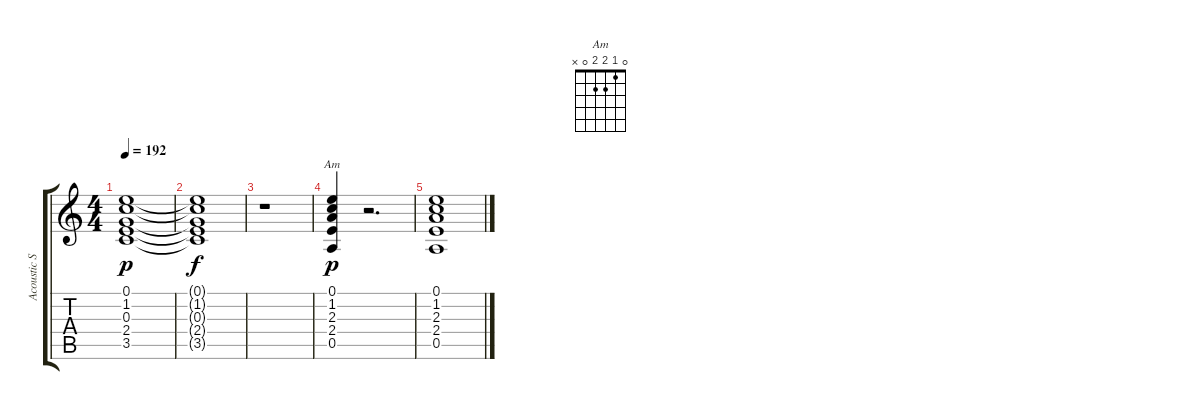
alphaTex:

\track ("Acoustic Steel Stg. 1" "Acoustic S") {instrument acousticguitarsteel}
\staff {score tabs}
\tuning (E4 B3 G3 D3 A2 E2) {hide}
\chord ("Am" 0 1 2 2 0 x)
\ts (4 4)
\tempo 192
\clef g2
\ks c
(0.1 1.2 0.3 2.4 3.5).1{dy p} |
(0.1{t} 1.2{t} 0.3{t} 2.4{t} 3.5{t}).1{dy f} |
r.1 |
(0.1 1.2 2.3 2.4 0.5).4{ch "Am" dy p} r.2{d} |
(0.1 1.2 2.3 2.4 0.5).1
